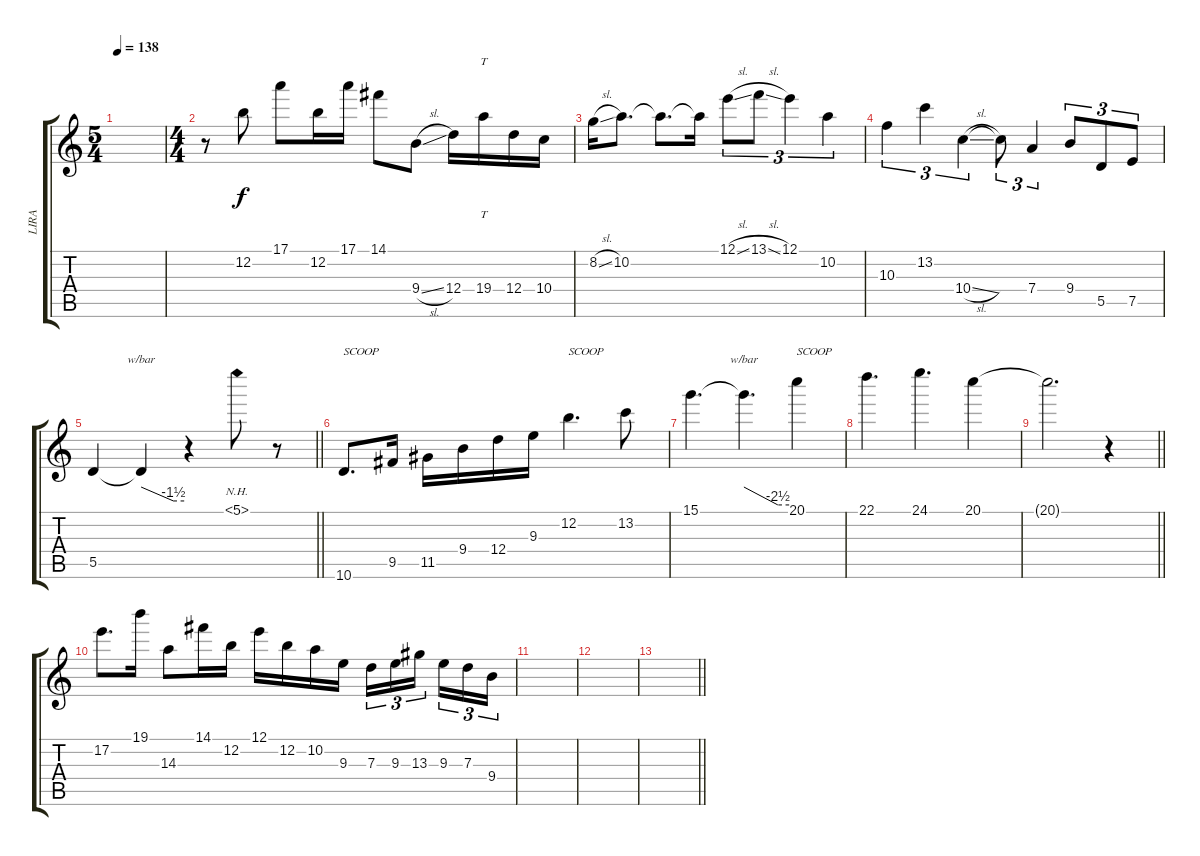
\track ("LIRA" "LIRA") {instrument distortionguitar}
\staff {score tabs}
\tuning (E4 B3 G3 D3 A2 E2) {hide}
\ts (5 4)
\tempo 138
\clef g2
\ks c
|
\ts (4 4)
r.8 12.2.8 17.1.8 12.2.16 17.1.16 14.1.8 9.4{sl}.8 12.4.16 19.4.16{tt} 12.4.16 10.4.16 |
8.2{sl}.16 10.2.8{d} 10.2{t}.8{d} 10.2{t}.16 12.1{sl}.8{tu (3 2)} 13.1{sl}.8{tu (3 2)} 12.1.4{tu (3 2)} 10.2.4{tu (3 2)} |
10.3.4{tu (3 2)} 13.2.4{tu (3 2)} 10.4{sl}.4{tu (3 2)} 10.4{t}.8{tu (3 2)} 7.4.4{tu (3 2)} 9.4.8{tu (3 2)} 5.5.8{tu (3 2)} 7.5.8{tu (3 2)} |
\barLineRight lightlight
5.5.4 5.5{t}.4{tbe (custom default 0 0 45 -6 60 -6)} r.4 5.1{nh}.8 r.8 |
10.6.8{d txt "SCOOP"} 9.5.16 11.5.16 9.4.16 12.4.16 9.3.16 12.2.4{d txt "SCOOP"} 13.2.8 |
15.1.4{d} 15.1{t}.4{d tbe (custom default 0 0 45 -10 60 -10)} 20.1.4{txt "SCOOP"} |
22.1.4{d} 24.1.4{d} 20.1.4 |
\barLineRight lightlight
20.1{t}.2{d} r.4 |
17.2.8{d} 19.1.16 14.3.8 14.1.16 12.2.16 12.1.16 12.2.16 10.2.16 9.3.16 7.3.16{tu (3 2)} 9.3.16{tu (3 2)} 13.3.16{tu (3 2) beam splitsecondary} 9.3.16{tu (3 2)} 7.3.16{tu (3 2)} 9.4.16{tu (3 2)} |
|
|
\barLineRight lightlight
